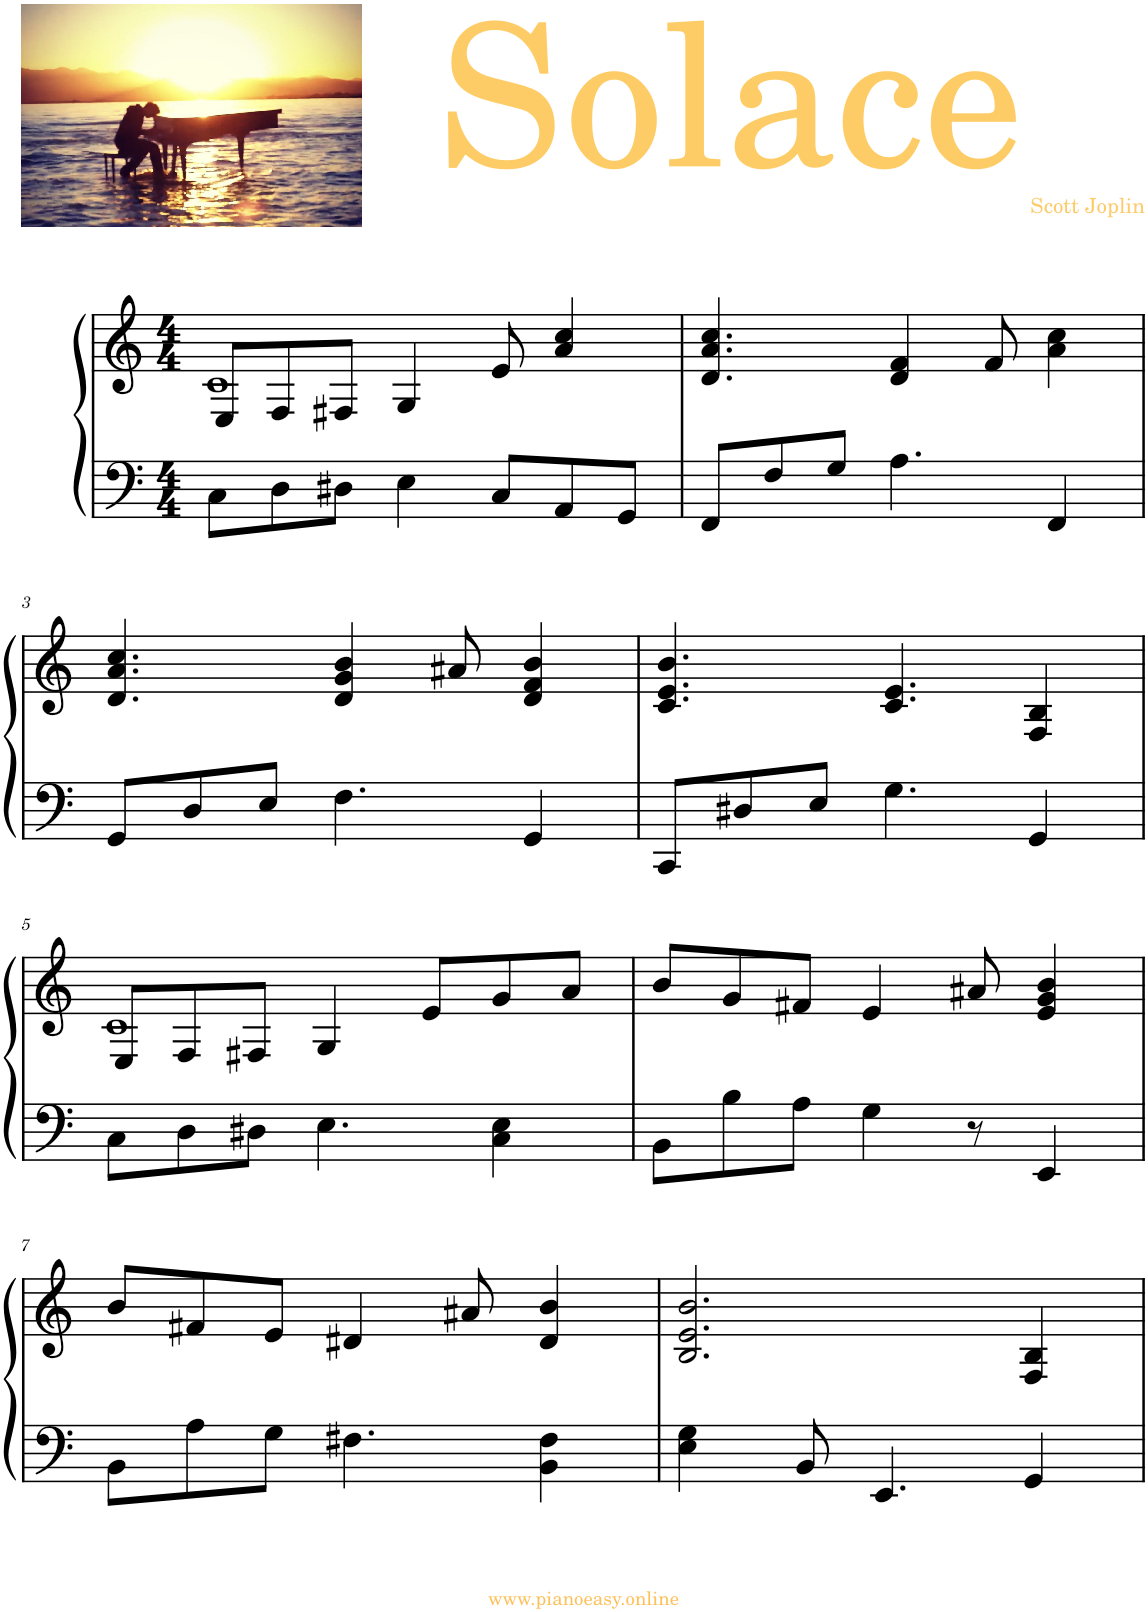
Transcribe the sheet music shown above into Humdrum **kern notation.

**kern	**kern
*part1	*part1
*staff2	*staff1
*I"Piano	*
*I'Pno.	*
*clefF4	*clefG2
*k[]	*k[]
*M4/4	*M4/4
=1	=1
*	*^
8C\L	8E/L	1c
8D\	8F/	.
8D#X\J	8F#X/J	.
4E\	4G/	.
8C/L	8e/	.
8AA/	4a/ 4cc/	.
8GG/J	.	.
*	*v	*v
=2	=2
8FF/L	4.d/ 4.a/ 4.cc/
8F/	.
8G/J	.
4.A\	4d/ 4f/
.	8f/
4FF/	4a\ 4cc\
!!LO:LB:g=z
=3	=3
8GG/L	4.d/ 4.a/ 4.cc/
8D/	.
8E/J	.
4.F\	4d/ 4g/ 4b/
.	8a#X/
4GG/	4d/ 4f/ 4b/
=4	=4
8CC/L	4.c/ 4.e/ 4.b/
8D#X/	.
8E/J	.
4.G\	4.c/ 4.e/
4GG/	4F/ 4B/
!!LO:LB:g=z
=5	=5
*	*^
8C\L	8E/L	1c
8D\	8F/	.
8D#X\J	8F#X/J	.
4.E\	4G/	.
.	8e/L	.
4C\ 4E\	8g/	.
.	8a/J	.
*	*v	*v
=6	=6
8BB\L	8b/L
8B\	8g/
8A\J	8f#X/J
4G\	4e/
8r	8a#X/
4EE/	4e/ 4g/ 4b/
!!LO:LB:g=z
=7	=7
8BB\L	8b/L
8A\	8f#X/
8G\J	8e/J
4.F#X\	4d#X/
.	8a#X/
4BB\ 4F#\	4d#/ 4b/
=8	=8
4E\ 4G\	2.B/ 2.e/ 2.b/
8BB/	.
4.EE/	.
4GG/	4F/ 4B/
=	=
*-	*-
